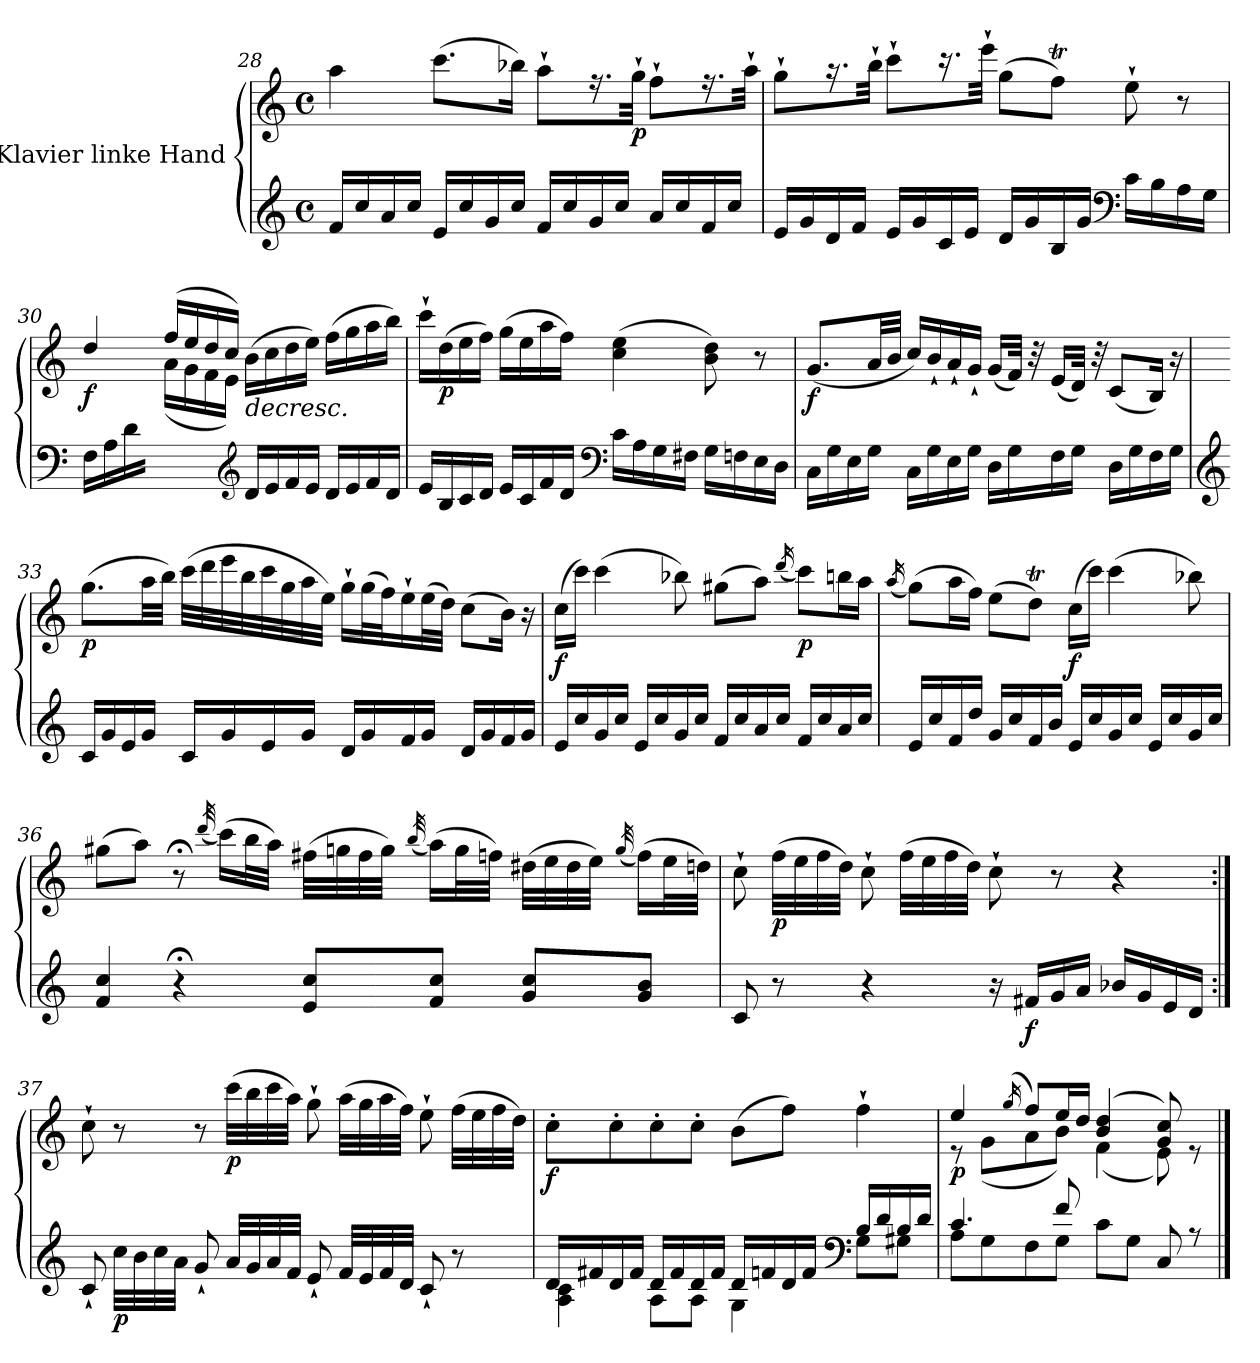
**kern	**kern	**dynam
*part1	*part1	*part1
*staff2	*staff1	*staff1/2
*I"Klavier linke Hand	*	*
!!LO:LB:g=z
*clefG2	*clefG2	*
*k[]	*k[]	*
*M4/4	*M4/4	*
*met(c)	*met(c)	*
=28	=28	=28
16f/LL	4aa\	.
16cc/	.	.
16a/	.	.
16cc/JJ	.	.
16e/LL	(>8.ccc\L	.
16cc/	.	.
16g/	.	.
16cc/JJ	16bb-X\Jk)	.
16f/LL	8aa`\L	.
16cc/	.	.
16g/	16.r	.
16cc/JJ	.	.
!	!	!LO:DY:b
.	32gg`\Jkk	p
16a/LL	8ff`\L	.
16cc/	.	.
16f/	16.r	.
16cc/JJ	.	.
.	32aa`\Jkk	.
=29	=29	=29
16e/LL	8gg`\L	.
16g/	.	.
16d/	16.r	.
16f/JJ	.	.
.	32bb`\Jkk	.
16e/LL	8ccc`\L	.
16g/	.	.
16c/	16.r	.
16e/JJ	.	.
.	32eee`\Jkk	.
16d/LL	(>8gg\L	.
16g/	.	.
16B/	8ffT\J)	.
16g/JJ	.	.
*clefF4	*	*
16c\LL	8ee`\	.
16B\	.	.
16A\	8r	.
16G\JJ	.	.
!!LO:LB:g=z
=30	=30	=30
*	*^	*
!	!	!	!LO:DY:b
16F\LL	4dd/	4ryy	f
16A\	.	.	.
16d\	.	.	.
16f\JJyy	.	.	.
4ryy	(>16ff/LL	(<16a\LL	.
.	16ee/	16g\	.
.	16dd/	16f\	.
.	16cc/JJ)	16e\JJ)	.
*clefG2	*	*	*
!	!LO:TX:b:i:t=decresc.	!	!
16d/LL	(>16b\LL	2ryy	.
16e/	16cc\	.	.
16f/	16dd\	.	.
16e/JJ	16ee\JJ)	.	.
16d/LL	(>16ff\LL	.	.
16e/	16gg\	.	.
16f/	16aa\	.	.
16d/JJ	16bb\JJ)	.	.
*	*v	*v	*
=31	=31	=31
16e/LL	16ccc`\LL	.
!	!	!LO:DY:b
16B/	(>16dd\	p
16c/	16ee\	.
16d/JJ	16ff\JJ)	.
16e/LL	(>16gg\LL	.
16c/	16ee\	.
16f/	16aa\	.
16d/JJ	16ff\JJ)	.
*clefF4	*	*
16c\LL	(>4cc\ 4ee\	.
16A\	.	.
16G\	.	.
16F#X\JJ	.	.
16G\LL	8b\ 8dd\)	.
16Fn\	.	.
16E\	8r	.
16D\JJ	.	.
!!LO:PB:g=z
=32	=32	=32
!	!	!LO:DY:b
16C\LL	(<8.g/L	f
16G\	.	.
16E\	.	.
16G\JJ	32a/LL	.
.	32b/JJJ	.
16C\LL	16cc/LL)	.
16G\	16b`/	.
16E\	16a`/	.
16G\JJ	16g`/JJ	.
16D\LL	(<16g/LL	.
16G\	32f/JJk)	.
.	32r	.
16F\	(<16e/LL	.
16G\JJ	32d/JJk)	.
.	32r	.
16D\LL	(<8c/L	.
16G\	.	.
16F\	16B/Jk)	.
16G\JJ	16r	.
=33	=33	=33
*clefG2	*	*
!	!	!LO:DY:b
16c/LL	(>8.gg\L	p
16g/	.	.
16e/	.	.
16g/JJ	32aa\LL	.
.	32bb\JJJ)	.
16c/LL	(>32ccc\LLL	.
.	32ddd\	.
16g/	32eee\	.
.	32bb\	.
16e/	32ccc\	.
.	32gg\	.
16g/JJ	32aa\	.
.	32ee\JJJ)	.
16d/LL	16gg`\LL	.
16g/	(>32gg\L	.
.	32ff\J)	.
16f/	16ee`\	.
16g/JJ	(>32ee\L	.
.	32dd\JJJ)	.
16d/LL	(>8cc\L	.
16g/	.	.
16f/	16b\Jk)	.
16g/JJ	16r	.
!!LO:LB:g=z
=34	=34	=34
!	!	!LO:DY:b
16e/LL	(>16cc\LL	f
16cc/	16ccc\JJ)	.
16g/	(>4ccc\	.
16cc/JJ	.	.
16e/LL	.	.
16cc/	.	.
16g/	8bb-X\)	.
16cc/JJ	.	.
16f/LL	(>8gg#X\L	.
16cc/	.	.
16a/	8aa\J)	.
16cc/JJ	.	.
.	(<16qddd/	.
!	!	!LO:DY:b
16f/LL	8ccc\L)	p
16cc/	.	.
16a/	16bbn\L	.
16cc/JJ	16aa\JJ	.
=35	=35	=35
.	(<16qaa/	.
16e/LL	(>8gg\L)	.
16cc/	.	.
16f/	16aa\L	.
16dd/JJ	16ff\JJ)	.
16g/LL	(>8ee\L	.
16cc/	.	.
16f/	8ddT\J)	.
16b/JJ	.	.
!	!	!LO:DY:b
16e/LL	(>16cc\LL	f
16cc/	16ccc\JJ)	.
16g/	(>4ccc\	.
16cc/JJ	.	.
16e/LL	.	.
16cc/	.	.
16g/	8bb-X\)	.
16cc/JJ	.	.
!!LO:LB:g=z
=36	=36	=36
4f/ 4cc/	(>8gg#X\L	.
.	8aa\J)	.
4r;<	8r;<	.
.	(<32qddd/	.
.	(>16ccc\LL)	.
.	32bb\L	.
.	32aa\JJJ)	.
8e/ 8cc/L	(>32ff#X\LLL	.
.	32ggn\	.
.	32ff#\	.
.	32gg\JJJ)	.
.	(<32qbb/	.
8f/ 8cc/J	(>16aa\LL)	.
.	32gg\L	.
.	32ffn\JJJ)	.
8g/ 8cc/L	(>32dd#X\LLL	.
.	32ee\	.
.	32dd#\	.
.	32ee\JJJ)	.
.	(<32qgg/	.
8g/ 8b/J	(>16ff\LL)	.
.	32ee\L	.
.	32ddn\JJJ)	.
!!LO:LB:g=z
=37	=37	=37
8c/	8cc`\	.
!	!	!LO:DY:b
8r	(>32ff\LLL	p
.	32ee\	.
.	32ff\	.
.	32dd\JJJ)	.
4r	8cc`\	.
.	(>32ff\LLL	.
.	32ee\	.
.	32ff\	.
.	32dd\JJJ)	.
16r	8cc`\	.
!	!	!LO:DY:b=2
16f#X/LL	.	f
16g/	8r	.
16a/JJ	.	.
16b-X/LL	4r	.
16g/	.	.
16e/	.	.
16d/JJ	.	.
=37X2:|!	=37X2:|!	=37X2:|!
8c`/	8cc`\	.
!	!	!LO:DY:b=2
32cc\LLL	8r	p
32b\	.	.
32cc\	.	.
32a\JJJ	.	.
8g`/	8r	.
!	!	!LO:DY:b
32a/LLL	(>32ccc\LLL	p
32g/	32bb\	.
32a/	32ccc\	.
32f/JJJ	32aa\JJJ)	.
8e`/	8gg`\	.
32f/LLL	(>32aa\LLL	.
32e/	32gg\	.
32f/	32aa\	.
32d/JJJ	32ff\JJJ)	.
8c`/	8ee`\	.
8r	(>32ff\LLL	.
.	32ee\	.
.	32ff\	.
.	32dd\JJJ)	.
!!LO:LB:g=z
=38	=38	=38
*^	*	*
!	!	!	!LO:DY:b
16d/LL	4A\ 4c\	8cc'\L	f
16f#X/	.	.	.
16d/	.	8cc'\	.
16f#/JJ	.	.	.
16d/LL	8A\L	8cc'\	.
16f#/	.	.	.
16d/	8A\J	8cc'\J	.
16f#/JJ	.	.	.
16d/LL	4G\	(>8b\L	.
16fn/	.	.	.
16d/	.	8ff\J)	.
16f/JJ	.	.	.
*clefF4	*	*	*
16B/LL	8G\L	4ff`\	.
16d/	.	.	.
16B/	8G#X\J	.	.
16d/JJ	.	.	.
=39	=39	=39	=39
*	*	*^	*
!	!	!	!	!LO:DY:b
4.c/	8A\L	4ee/	8r	p
.	8G\	.	(<8g\L	.
.	.	(<16qgg/	.	.
.	8F\	8ff/L)	8a\	.
8f/	8G\J	16ee/L	8b\J)	.
.	.	16dd/JJ	.	.
4rGGyy	8c\L	(>4b/ 4dd/	(<4f\	.
.	8G\J	.	.	.
4ryy	8C/	8g/ 8cc/)	8e\)	.
.	8rA	8re	8ryy	.
*v	*v	*	*	*
*	*v	*v	*
==	==	==
*-	*-	*-
